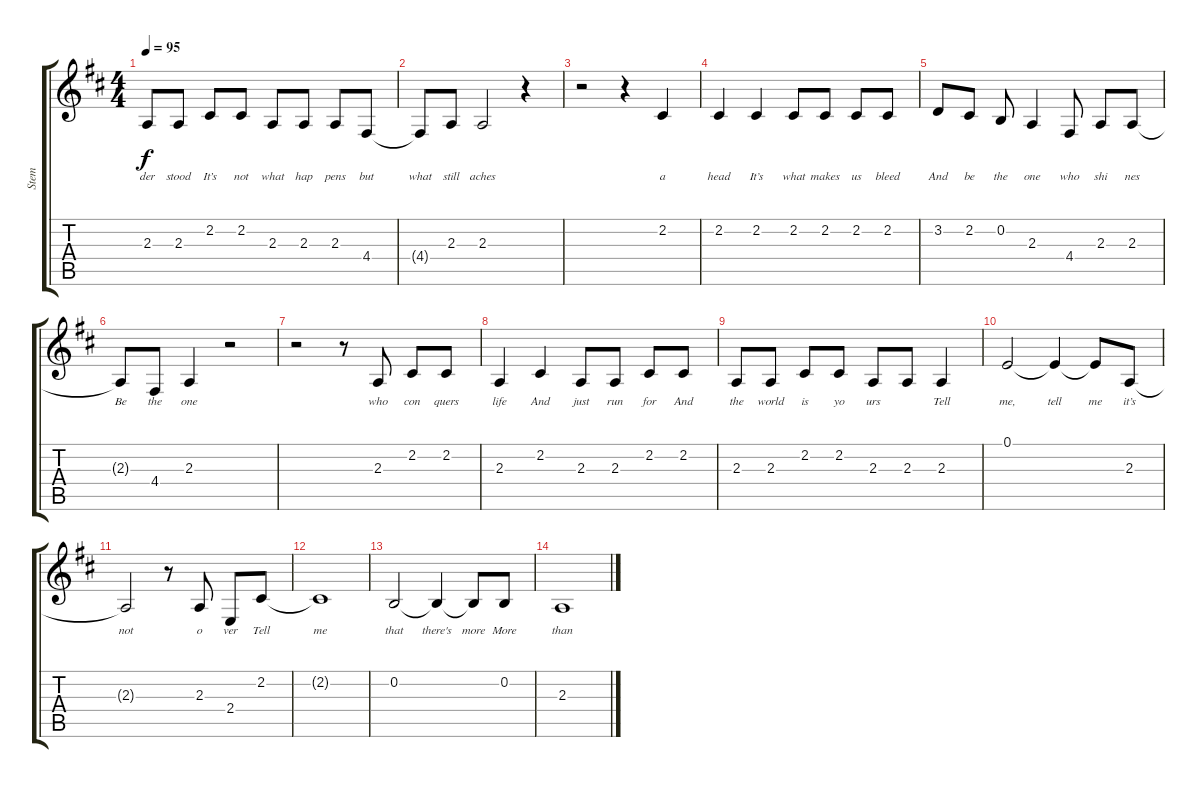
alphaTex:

\track ("Stem" "Stem") {instrument electricgrandpiano}
\staff {score tabs}
\tuning (E4 B3 G3 D3 A2 E2) {hide}
\ts (4 4)
\tempo 95
\clef g2
\ks d
2.3.8{lyrics (0 "der") lyrics (1 "") lyrics (2 "") lyrics (3 "") lyrics (4 "") dy f} 2.3.8{lyrics (0 "stood") lyrics (1 "") lyrics (2 "") lyrics (3 "") lyrics (4 "")} 2.2.8{lyrics (0 "It’s") lyrics (1 "") lyrics (2 "") lyrics (3 "") lyrics (4 "")} 2.2.8{lyrics (0 "not") lyrics (1 "") lyrics (2 "") lyrics (3 "") lyrics (4 "")} 2.3.8{lyrics (0 "what") lyrics (1 "") lyrics (2 "") lyrics (3 "") lyrics (4 "")} 2.3.8{lyrics (0 "hap") lyrics (1 "") lyrics (2 "") lyrics (3 "") lyrics (4 "")} 2.3.8{lyrics (0 "pens") lyrics (1 "") lyrics (2 "") lyrics (3 "") lyrics (4 "")} 4.4.8{lyrics (0 "but") lyrics (1 "") lyrics (2 "") lyrics (3 "") lyrics (4 "")} |
4.4{t}.8{lyrics (0 "what") lyrics (1 "") lyrics (2 "") lyrics (3 "") lyrics (4 "")} 2.3.8{lyrics (0 "still") lyrics (1 "") lyrics (2 "") lyrics (3 "") lyrics (4 "")} 2.3.2{lyrics (0 "aches") lyrics (1 "") lyrics (2 "") lyrics (3 "") lyrics (4 "")} r.4 |
r.2 r.4 2.2.4{lyrics (0 "a") lyrics (1 "") lyrics (2 "") lyrics (3 "") lyrics (4 "")} |
2.2.4{lyrics (0 "head") lyrics (1 "") lyrics (2 "") lyrics (3 "") lyrics (4 "")} 2.2.4{lyrics (0 "It’s") lyrics (1 "") lyrics (2 "") lyrics (3 "") lyrics (4 "")} 2.2.8{lyrics (0 "what") lyrics (1 "") lyrics (2 "") lyrics (3 "") lyrics (4 "")} 2.2.8{lyrics (0 "makes") lyrics (1 "") lyrics (2 "") lyrics (3 "") lyrics (4 "")} 2.2.8{lyrics (0 "us") lyrics (1 "") lyrics (2 "") lyrics (3 "") lyrics (4 "")} 2.2.8{lyrics (0 "bleed") lyrics (1 "") lyrics (2 "") lyrics (3 "") lyrics (4 "")} |
3.2.8{lyrics (0 "And") lyrics (1 "") lyrics (2 "") lyrics (3 "") lyrics (4 "")} 2.2.8{lyrics (0 "be") lyrics (1 "") lyrics (2 "") lyrics (3 "") lyrics (4 "")} 0.2.8{lyrics (0 "the") lyrics (1 "") lyrics (2 "") lyrics (3 "") lyrics (4 "")} 2.3.4{lyrics (0 "one") lyrics (1 "") lyrics (2 "") lyrics (3 "") lyrics (4 "")} 4.4.8{lyrics (0 "who") lyrics (1 "") lyrics (2 "") lyrics (3 "") lyrics (4 "")} 2.3.8{lyrics (0 "shi") lyrics (1 "") lyrics (2 "") lyrics (3 "") lyrics (4 "")} 2.3.8{lyrics (0 "nes") lyrics (1 "") lyrics (2 "") lyrics (3 "") lyrics (4 "")} |
2.3{t}.8{lyrics (0 "Be") lyrics (1 "") lyrics (2 "") lyrics (3 "") lyrics (4 "")} 4.4.8{lyrics (0 "the") lyrics (1 "") lyrics (2 "") lyrics (3 "") lyrics (4 "")} 2.3.4{lyrics (0 "one") lyrics (1 "") lyrics (2 "") lyrics (3 "") lyrics (4 "")} r.2 |
r.2 r.8 2.3.8{lyrics (0 "who") lyrics (1 "") lyrics (2 "") lyrics (3 "") lyrics (4 "")} 2.2.8{lyrics (0 "con") lyrics (1 "") lyrics (2 "") lyrics (3 "") lyrics (4 "")} 2.2.8{lyrics (0 "quers") lyrics (1 "") lyrics (2 "") lyrics (3 "") lyrics (4 "")} |
2.3.4{lyrics (0 "life") lyrics (1 "") lyrics (2 "") lyrics (3 "") lyrics (4 "")} 2.2.4{lyrics (0 "And") lyrics (1 "") lyrics (2 "") lyrics (3 "") lyrics (4 "")} 2.3.8{lyrics (0 "just") lyrics (1 "") lyrics (2 "") lyrics (3 "") lyrics (4 "")} 2.3.8{lyrics (0 "run") lyrics (1 "") lyrics (2 "") lyrics (3 "") lyrics (4 "")} 2.2.8{lyrics (0 "for") lyrics (1 "") lyrics (2 "") lyrics (3 "") lyrics (4 "")} 2.2.8{lyrics (0 "And") lyrics (1 "") lyrics (2 "") lyrics (3 "") lyrics (4 "")} |
2.3.8{lyrics (0 "the") lyrics (1 "") lyrics (2 "") lyrics (3 "") lyrics (4 "")} 2.3.8{lyrics (0 "world") lyrics (1 "") lyrics (2 "") lyrics (3 "") lyrics (4 "")} 2.2.8{lyrics (0 "is") lyrics (1 "") lyrics (2 "") lyrics (3 "") lyrics (4 "")} 2.2.8{lyrics (0 "yo") lyrics (1 "") lyrics (2 "") lyrics (3 "") lyrics (4 "")} 2.3.8{lyrics (0 "urs") lyrics (1 "") lyrics (2 "") lyrics (3 "") lyrics (4 "")} 2.3.8{lyrics (0 "") lyrics (1 "") lyrics (2 "") lyrics (3 "") lyrics (4 "")} 2.3.4{lyrics (0 "Tell") lyrics (1 "") lyrics (2 "") lyrics (3 "") lyrics (4 "")} |
0.1.2{lyrics (0 "me,") lyrics (1 "") lyrics (2 "") lyrics (3 "") lyrics (4 "")} 0.1{t}.4{lyrics (0 "tell") lyrics (1 "") lyrics (2 "") lyrics (3 "") lyrics (4 "")} 0.1{t}.8{lyrics (0 "me") lyrics (1 "") lyrics (2 "") lyrics (3 "") lyrics (4 "")} 2.3.8{lyrics (0 "it’s") lyrics (1 "") lyrics (2 "") lyrics (3 "") lyrics (4 "")} |
2.3{t}.2{lyrics (0 "not") lyrics (1 "") lyrics (2 "") lyrics (3 "") lyrics (4 "")} r.8 2.3.8{lyrics (0 "o") lyrics (1 "") lyrics (2 "") lyrics (3 "") lyrics (4 "")} 2.4.8{lyrics (0 "ver") lyrics (1 "") lyrics (2 "") lyrics (3 "") lyrics (4 "")} 2.2.8{lyrics (0 "Tell") lyrics (1 "") lyrics (2 "") lyrics (3 "") lyrics (4 "")} |
2.2{t}.1{lyrics (0 "me") lyrics (1 "") lyrics (2 "") lyrics (3 "") lyrics (4 "")} |
0.2.2{lyrics (0 "that") lyrics (1 "") lyrics (2 "") lyrics (3 "") lyrics (4 "")} 0.2{t}.4{lyrics (0 "there's") lyrics (1 "") lyrics (2 "") lyrics (3 "") lyrics (4 "")} 0.2{t}.8{lyrics (0 "more") lyrics (1 "") lyrics (2 "") lyrics (3 "") lyrics (4 "")} 0.2.8{lyrics (0 "More") lyrics (1 "") lyrics (2 "") lyrics (3 "") lyrics (4 "")} |
2.3.1{lyrics (0 "than") lyrics (1 "") lyrics (2 "") lyrics (3 "") lyrics (4 "")}
